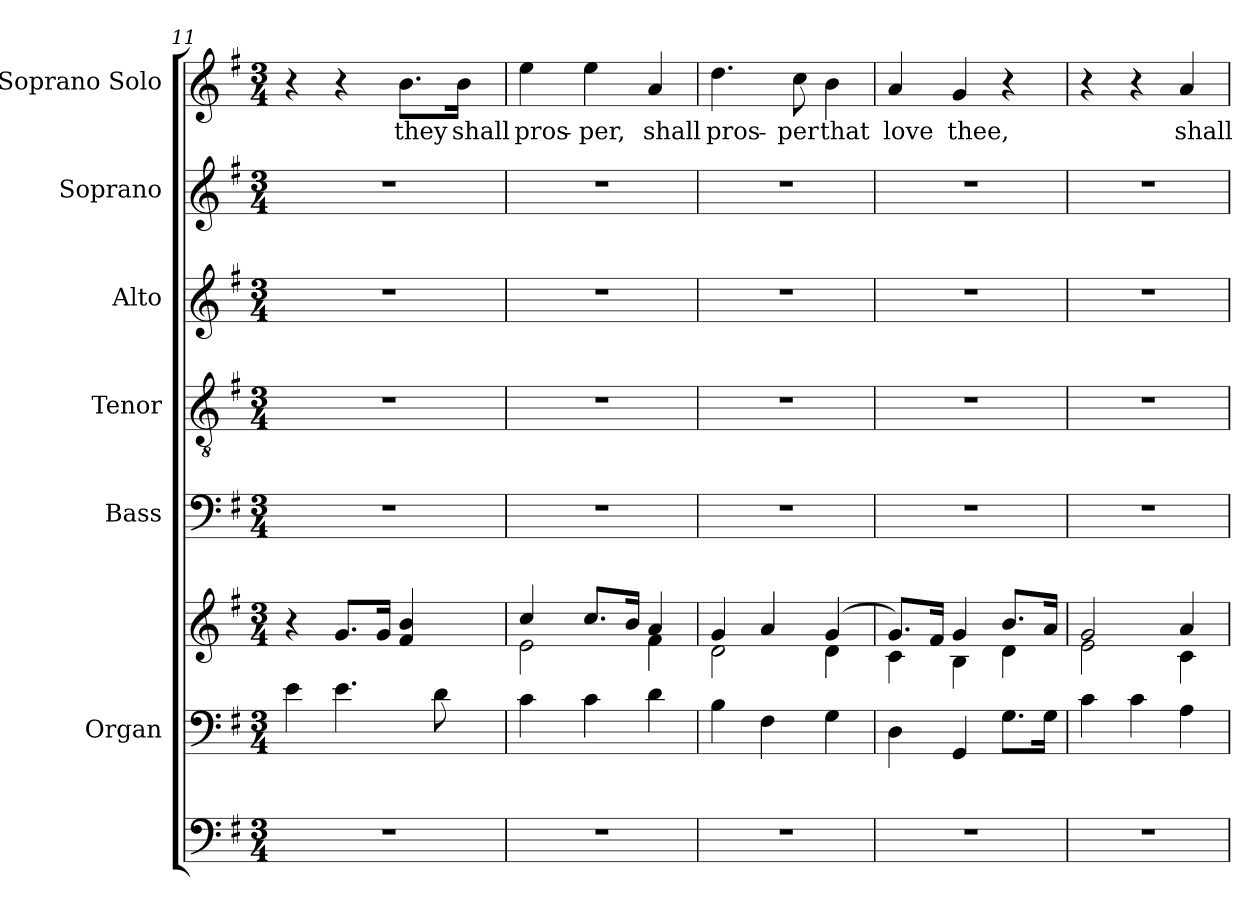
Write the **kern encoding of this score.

**kern	**kern	**kern	**kern	**kern	**kern	**kern	**kern	**text
*part7	*part6	*part6	*part5	*part4	*part3	*part2	*part1	*part1
*staff8	*staff7	*staff6	*staff5	*staff4	*staff3	*staff2	*staff1	*staff1
*	*I"Organ	*	*I"Bass	*I"Tenor	*I"Alto	*I"Soprano	*I"Soprano Solo	*
*	*I'Org.	*	*I'B	*I'T	*I'A	*I'S	*I'S. solo	*
*clefF4	*clefF4	*clefG2	*clefF4	*clefGv2	*clefG2	*clefG2	*clefG2	*
*k[f#]	*k[f#]	*k[f#]	*k[f#]	*k[f#]	*k[f#]	*k[f#]	*k[f#]	*
*G:	*G:	*G:	*G:	*G:	*G:	*G:	*G:	*
*M3/4	*M3/4	*M3/4	*M3/4	*M3/4	*M3/4	*M3/4	*M3/4	*
=11	=11	=11	=11	=11	=11	=11	=11	=11
2.r	4e\	4r	2.r	2.r	2.r	2.r	4r	.
.	4.e\	8.g/L	.	.	.	.	4r	.
.	.	16g/Jk	.	.	.	.	.	.
.	.	4f#/ 4b/	.	.	.	.	8.b\L	they
.	8d\	.	.	.	.	.	.	.
.	.	.	.	.	.	.	16b\Jk	shall
=12	=12	=12	=12	=12	=12	=12	=12	=12
*	*	*^	*	*	*	*	*	*
2.r	4c\	4cc/	2e\	2.r	2.r	2.r	2.r	4ee\	pros-
.	4c\	8.cc/L	.	.	.	.	.	4ee\	-per,
.	.	16b/Jk	.	.	.	.	.	.	.
.	4d\	4a/	4f#\	.	.	.	.	4a/	shall
!!LO:LB:g=z
=13	=13	=13	=13	=13	=13	=13	=13	=13	=13
2.r	4B\	4g/	2d\	2.r	2.r	2.r	2.r	4.dd\	pros-
.	4F#\	4a/	.	.	.	.	.	.	.
.	.	.	.	.	.	.	.	8cc\	-per
.	4G\	(4g/	4d\	.	.	.	.	4b\	that
=14	=14	=14	=14	=14	=14	=14	=14	=14	=14
2.r	4D\	8.g/L)	4c\	2.r	2.r	2.r	2.r	4a/	love
.	.	16f#/Jk	.	.	.	.	.	.	.
.	4GG/	4g/	4B\	.	.	.	.	4g/	thee,
.	8.G\L	8.b/L	4d\	.	.	.	.	4r	.
.	16G\Jk	16a/Jk	.	.	.	.	.	.	.
=15	=15	=15	=15	=15	=15	=15	=15	=15	=15
2.r	4c\	2g/	2e\	2.r	2.r	2.r	2.r	4r	.
.	4c\	.	.	.	.	.	.	4r	.
.	4A\	4a/	4c\	.	.	.	.	4a/	shall
*	*	*v	*v	*	*	*	*	*	*
=	=	=	=	=	=	=	=	=
*-	*-	*-	*-	*-	*-	*-	*-	*-
